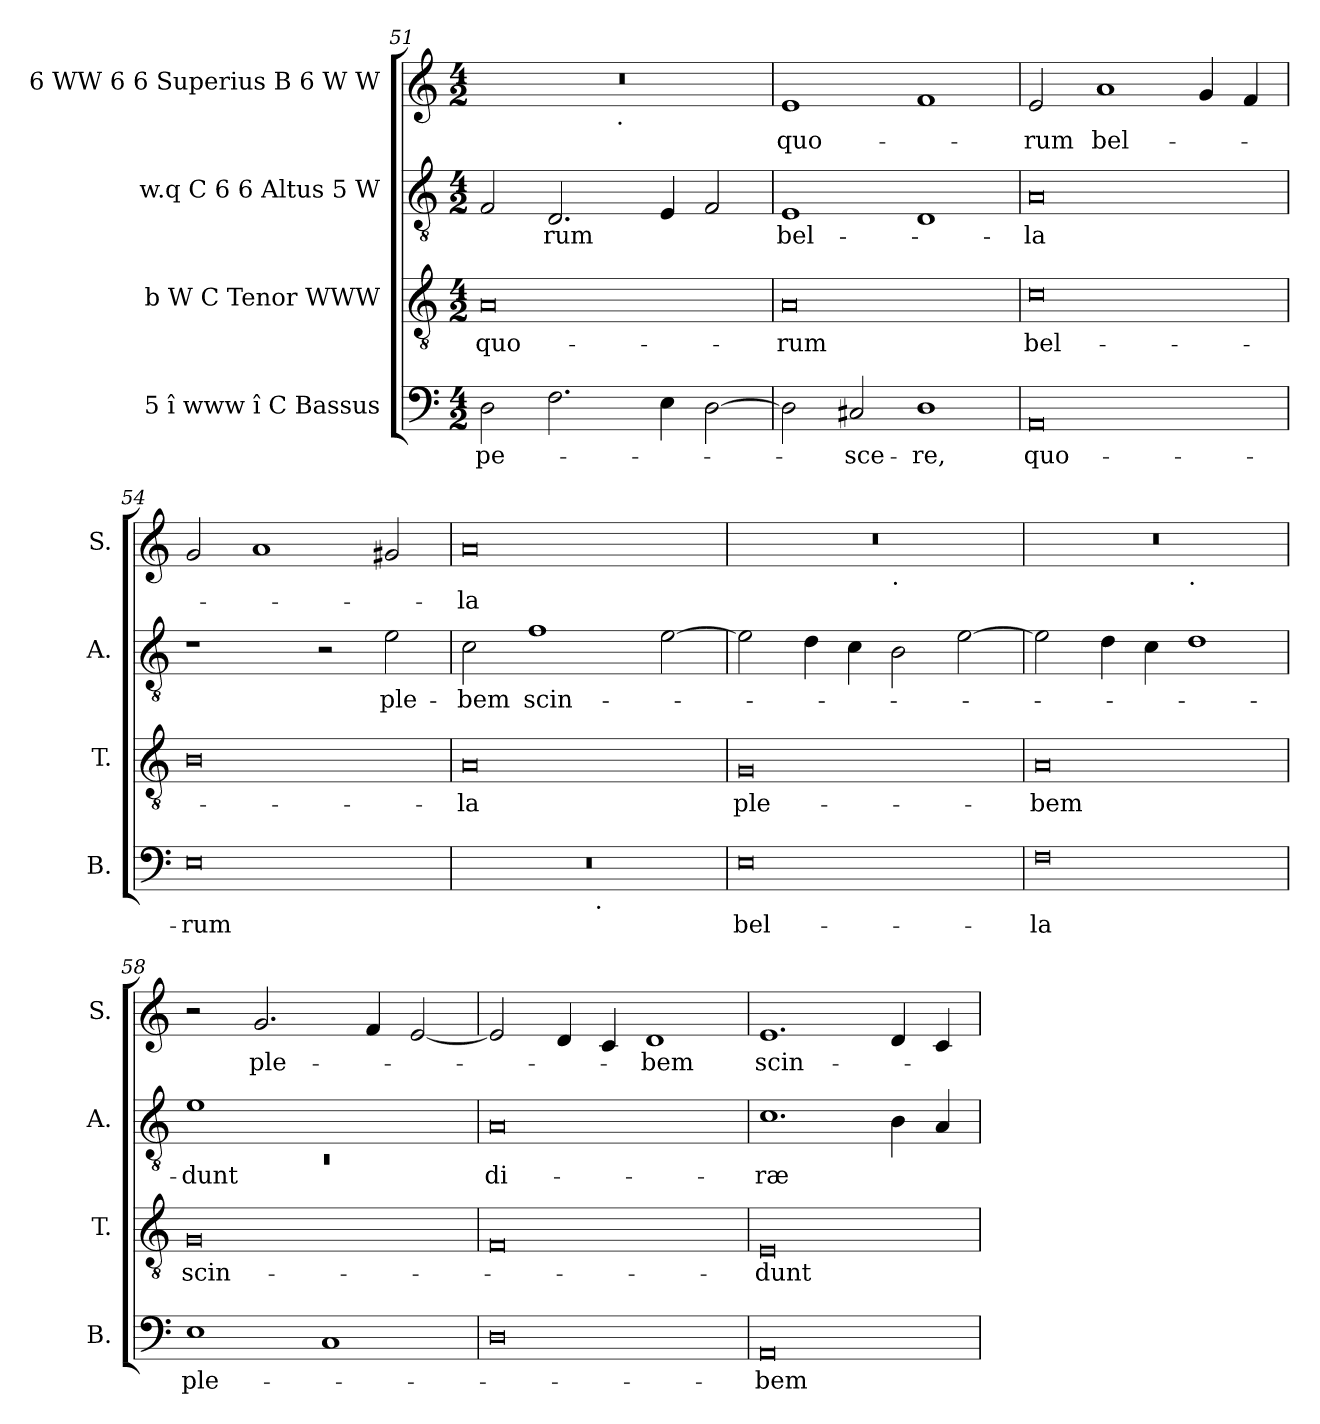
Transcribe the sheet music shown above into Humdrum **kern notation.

**kern	**text	**kern	**text	**kern	**text	**kern	**text
*part4	*part4	*part3	*part3	*part2	*part2	*part1	*part1
*staff4	*staff4	*staff3	*staff3	*staff2	*staff2	*staff1	*staff1
*I"5 î www î C Bassus	*	*I"b W C Tenor WWW	*	*I"w.q C 6 6 Altus 5 W	*	*I"6 WW 6 6 Superius B 6 W W	*
*I'B.	*	*I'T.	*	*I'A.	*	*I'S.	*
*clefF4	*	*clefGv2	*	*clefGv2	*	*clefG2	*
*k[]	*	*k[]	*	*k[]	*	*k[]	*
*C:	*	*C:	*	*C:	*	*C:	*
*M4/2	*	*M4/2	*	*M4/2	*	*M4/2	*
=51	=51	=51	=51	=51	=51	=51	=51
!	!LO:LY:b	!	!LO:LY:b	!	!	!	!
*	*	*	*	*	*	*^	*
2D\	-pe-	0A	quo-	2F/	.	0r	1ryy	.
!	!	!	!	!	!LO:LY:b	!	!	!
2.F\	.	.	.	2.D/	-rum	.	.	.
!	!	!	!	!	!	!	!LO:TX:b:t=.	!
.	.	.	.	.	.	.	1ryy	.
4E\	.	.	.	4E/	.	.	.	.
[>2D\	.	.	.	2F/	.	.	.	.
=52	=52	=52	=52	=52	=52	=52	=52	=52
!	!	!	!LO:LY:b	!	!LO:LY:b	!	!	!LO:LY:b
*	*	*	*	*	*	*v	*v	*
2D\]	.	0A	-rum	1E	bel-	1e	quo-
!	!LO:LY:b	!	!	!	!	!	!
2C#/	-sce-	.	.	.	.	.	.
!	!LO:LY:b	!	!	!	!	!	!
1D	-re,	.	.	1D	.	1f	.
!!LO:LB:g=z
=53	=53	=53	=53	=53	=53	=53	=53
!	!LO:LY:b	!	!LO:LY:b	!	!LO:LY:b:rj	!	!LO:LY:b
0AA	quo-	0c	bel-	0A	-la	2e/	-rum
!	!	!	!	!	!	!	!LO:LY:b
.	.	.	.	.	.	1a	bel-
.	.	.	.	.	.	4g/	.
.	.	.	.	.	.	4f/	.
=54	=54	=54	=54	=54	=54	=54	=54
!	!LO:LY:b	!	!	!	!	!	!
0E	-rum	0B	.	1r	.	2g/	.
.	.	.	.	.	.	1a	.
.	.	.	.	2r	.	.	.
!	!	!	!	!	!LO:LY:b	!	!
.	.	.	.	2e\	ple-	2g#/	.
=55	=55	=55	=55	=55	=55	=55	=55
!	!	!	!LO:LY:b:rj	!	!LO:LY:b	!	!LO:LY:b:rj
*^	*	*	*	*	*	*	*
0r	1ryy	.	0A	-la	2c\	-bem	0a	-la
!	!	!	!	!	!	!LO:LY:b	!	!
.	.	.	.	.	1f	scin-	.	.
!	!LO:TX:b:t=.	!	!	!	!	!	!	!
.	1ryy	.	.	.	.	.	.	.
.	.	.	.	.	[>2e\	.	.	.
=56	=56	=56	=56	=56	=56	=56	=56	=56
!	!	!LO:LY:b	!	!LO:LY:b	!	!	!	!
*v	*v	*	*	*	*	*	*^	*
0E	bel-	0G	ple-	2e\]	.	0r	1ryy	.
.	.	.	.	4d\	.	.	.	.
.	.	.	.	4c\	.	.	.	.
!	!	!	!	!	!	!	!LO:TX:b:t=.	!
.	.	.	.	2B\	.	.	1ryy	.
.	.	.	.	[>2e\	.	.	.	.
=57	=57	=57	=57	=57	=57	=57	=57	=57
!	!LO:LY:b:rj	!	!LO:LY:b	!	!	!	!	!
0F	-la	0A	-bem	2e\]	.	0r	1ryy	.
.	.	.	.	4d\	.	.	.	.
.	.	.	.	4c\	.	.	.	.
!	!	!	!	!	!	!	!LO:TX:b:t=.	!
.	.	.	.	1d	.	.	1ryy	.
=58	=58	=58	=58	=58	=58	=58	=58	=58
*	*	*	*	*^	*	*	*	*
!	!LO:LY:b	!	!LO:LY:b	!	!LO:N:vis=1	!LO:LY:b	!	!	!
*	*	*	*	*	*	*	*v	*v	*
1E	ple-	0G	scin-	1e	0rC	-dunt	2r	.
!	!	!	!	!	!	!	!	!LO:LY:b
.	.	.	.	.	.	.	2.g/	ple-
1C	.	.	.	1ryy	.	.	.	.
.	.	.	.	.	.	.	4f/	.
.	.	.	.	.	.	.	[<2e/	.
*	*	*	*	*v	*v	*	*	*
!!LO:LB:g=z
=59	=59	=59	=59	=59	=59	=59	=59
!	!	!	!	!	!LO:LY:b:rj	!	!
0D	.	0F	.	0A	di-	2e/]	.
.	.	.	.	.	.	4d/	.
.	.	.	.	.	.	4c/	.
!	!	!	!	!	!	!	!LO:LY:b
.	.	.	.	.	.	1d	-bem
=60	=60	=60	=60	=60	=60	=60	=60
!	!LO:LY:b	!	!LO:LY:b	!	!LO:LY:b	!	!LO:LY:b
0AA	-bem	0E	-dunt	1.c	-ræ	1.e	scin-
.	.	.	.	4B\	.	4d/	.
.	.	.	.	4A/	.	4c/	.
=	=	=	=	=	=	=	=
*-	*-	*-	*-	*-	*-	*-	*-
